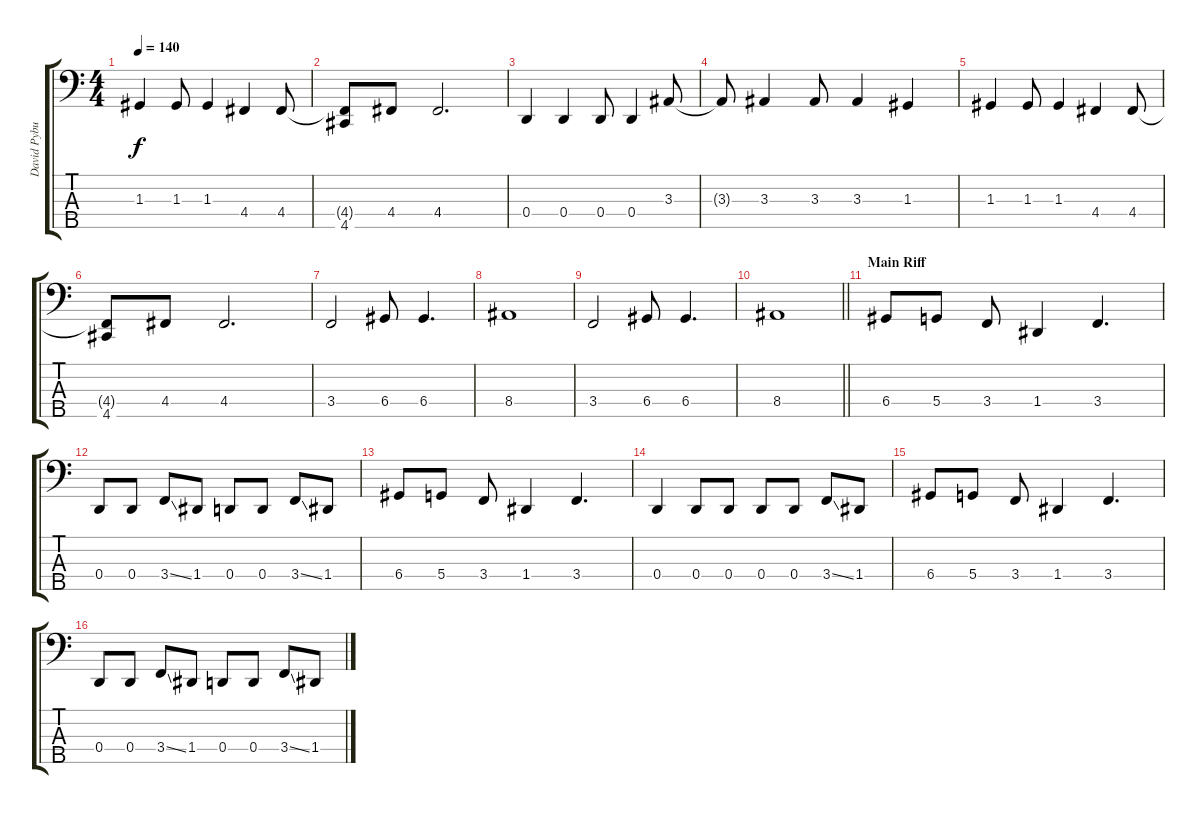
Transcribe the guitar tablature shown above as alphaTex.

\track ("David Pybus" "David Pybu") {instrument electricbassfinger}
\staff {score tabs}
\tuning (F2 C2 G1 D1 A0) {hide}
\ts (4 4)
\tempo 140
\clef f4
\ks c
1.3.4{dy f} 1.3.8 1.3.4 4.4.4 4.4.8 |
(4.4{t} 4.5).8 4.4.8 4.4.2{d} |
0.4.4 0.4.4 0.4.8 0.4.4 3.3.8 |
3.3{t}.8 3.3.4 3.3.8 3.3.4 1.3.4 |
1.3.4 1.3.8 1.3.4 4.4.4 4.4.8 |
(4.4{t} 4.5).8 4.4.8 4.4.2{d} |
3.4.2 6.4.8 6.4.4{d} |
8.4.1 |
3.4.2 6.4.8 6.4.4{d} |
\barLineRight lightlight
8.4.1 |
\section ("" "Main Riff")
6.4.8 5.4.8 3.4.8 1.4.4 3.4.4{d} |
0.4.8 0.4.8 3.4{ss}.8 1.4.8 0.4.8 0.4.8 3.4{ss}.8 1.4.8 |
6.4.8 5.4.8 3.4.8 1.4.4 3.4.4{d} |
0.4.4 0.4.8 0.4.8 0.4.8 0.4.8 3.4{ss}.8 1.4.8 |
6.4.8 5.4.8 3.4.8 1.4.4 3.4.4{d} |
0.4.8 0.4.8 3.4{ss}.8 1.4.8 0.4.8 0.4.8 3.4{ss}.8 1.4.8
